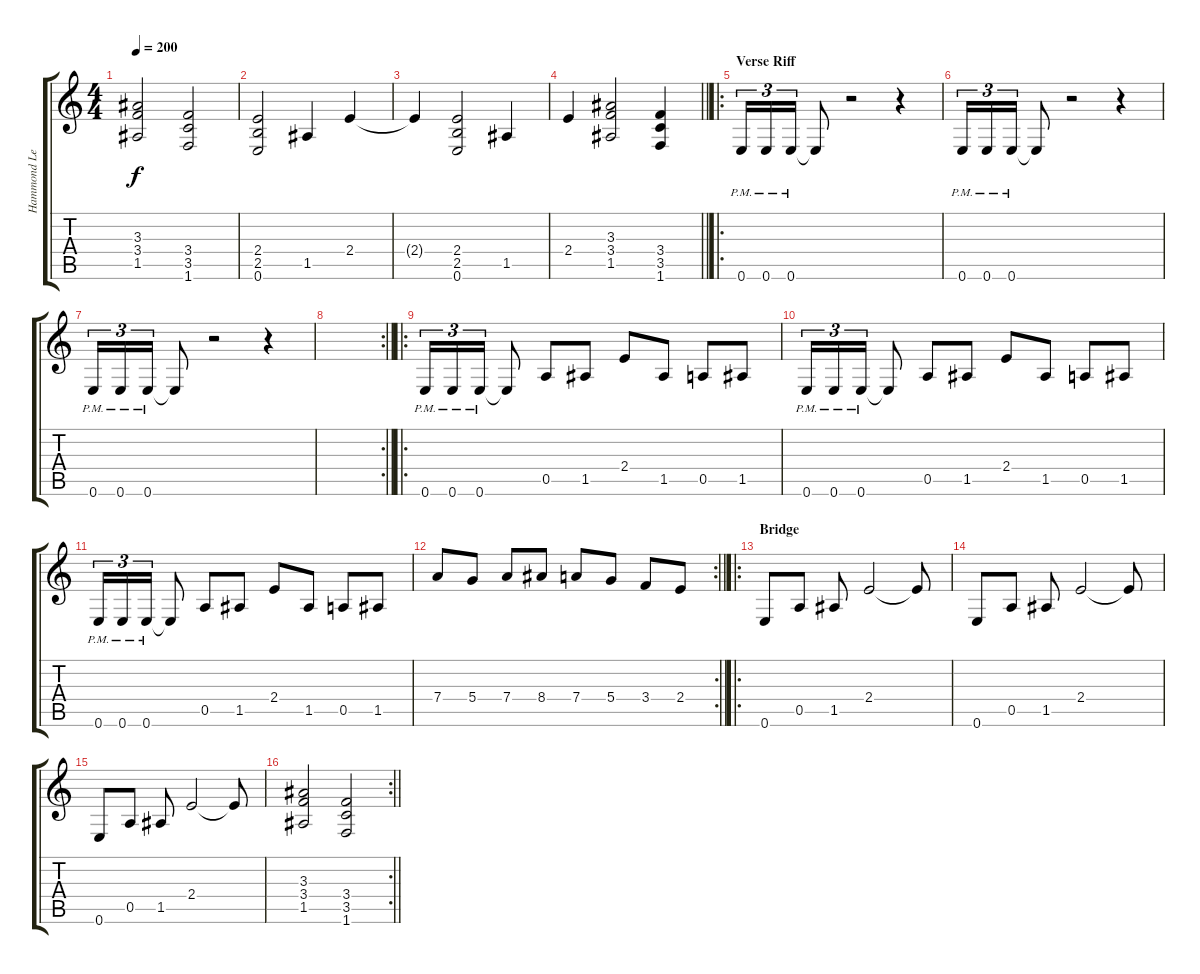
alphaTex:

\track ("Hammond Lead" "Hammond Le") {instrument distortionguitar}
\staff {score tabs}
\tuning (E4 B3 G3 D3 A2 E2) {hide}
\ts (4 4)
\tempo 200
\clef g2
\ks c
(3.3 3.4 1.5).2{dy f} (3.4 3.5 1.6).2 |
(2.4 2.5 0.6).2 1.5.4 2.4.4 |
2.4{t}.4 (2.4 2.5 0.6).2 1.5.4 |
\barLineRight lightlight
2.4.4 (3.3 3.4 1.5).2 (3.4 3.5 1.6).4 |
\ro
\section ("" "Verse Riff")
0.6{pm}.16{tu (3 2)} 0.6{pm}.16{tu (3 2)} 0.6{pm}.16{tu (3 2)} 0.6{t}.8 r.2 r.4 |
0.6{pm}.16{tu (3 2)} 0.6{pm}.16{tu (3 2)} 0.6{pm}.16{tu (3 2)} 0.6{t}.8 r.2 r.4 |
0.6{pm}.16{tu (3 2)} 0.6{pm}.16{tu (3 2)} 0.6{pm}.16{tu (3 2)} 0.6{t}.8 r.2 r.4 |
\rc 2
\barLineRight lightlight
|
\ro
0.6{pm}.16{tu (3 2)} 0.6{pm}.16{tu (3 2)} 0.6{pm}.16{tu (3 2)} 0.6{t}.8 0.5.8 1.5.8 2.4.8 1.5.8 0.5.8 1.5.8 |
0.6{pm}.16{tu (3 2)} 0.6{pm}.16{tu (3 2)} 0.6{pm}.16{tu (3 2)} 0.6{t}.8 0.5.8 1.5.8 2.4.8 1.5.8 0.5.8 1.5.8 |
0.6{pm}.16{tu (3 2)} 0.6{pm}.16{tu (3 2)} 0.6{pm}.16{tu (3 2)} 0.6{t}.8 0.5.8 1.5.8 2.4.8 1.5.8 0.5.8 1.5.8 |
\rc 2
\barLineRight lightlight
7.4.8 5.4.8 7.4.8 8.4.8 7.4.8 5.4.8 3.4.8 2.4.8 |
\ro
\section ("" "Bridge")
0.6.8 0.5.8 1.5.8 2.4.2 2.4{t}.8 |
0.6.8 0.5.8 1.5.8 2.4.2 2.4{t}.8 |
0.6.8 0.5.8 1.5.8 2.4.2 2.4{t}.8 |
\rc 2
\barLineRight lightlight
(3.3 3.4 1.5).2 (3.4 3.5 1.6).2
